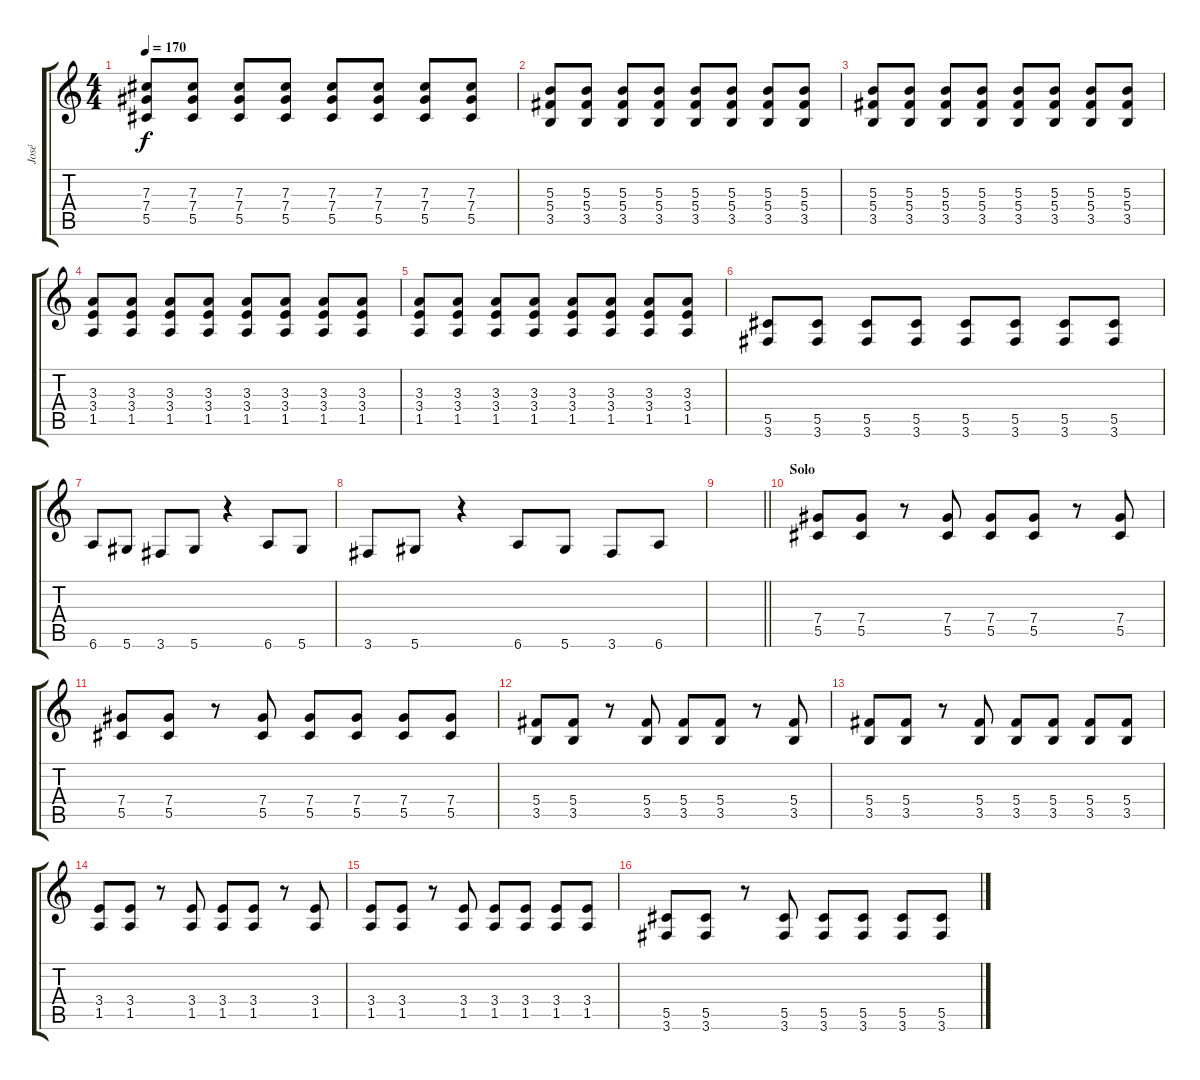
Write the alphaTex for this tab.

\track ("José" "José") {instrument overdrivenguitar}
\staff {score tabs}
\tuning (Eb4 Bb3 Gb3 Db3 Ab2 Eb2) {hide}
\ts (4 4)
\tempo 170
\clef g2
\ks c
(7.3 7.4 5.5).8{dy f} (7.3 7.4 5.5).8 (7.3 7.4 5.5).8 (7.3 7.4 5.5).8 (7.3 7.4 5.5).8 (7.3 7.4 5.5).8 (7.3 7.4 5.5).8 (7.3 7.4 5.5).8 |
(5.3 5.4 3.5).8 (5.3 5.4 3.5).8 (5.3 5.4 3.5).8 (5.3 5.4 3.5).8 (5.3 5.4 3.5).8 (5.3 5.4 3.5).8 (5.3 5.4 3.5).8 (5.3 5.4 3.5).8 |
(5.3 5.4 3.5).8 (5.3 5.4 3.5).8 (5.3 5.4 3.5).8 (5.3 5.4 3.5).8 (5.3 5.4 3.5).8 (5.3 5.4 3.5).8 (5.3 5.4 3.5).8 (5.3 5.4 3.5).8 |
(3.3 3.4 1.5).8 (3.3 3.4 1.5).8 (3.3 3.4 1.5).8 (3.3 3.4 1.5).8 (3.3 3.4 1.5).8 (3.3 3.4 1.5).8 (3.3 3.4 1.5).8 (3.3 3.4 1.5).8 |
(3.3 3.4 1.5).8 (3.3 3.4 1.5).8 (3.3 3.4 1.5).8 (3.3 3.4 1.5).8 (3.3 3.4 1.5).8 (3.3 3.4 1.5).8 (3.3 3.4 1.5).8 (3.3 3.4 1.5).8 |
(5.5 3.6).8 (5.5 3.6).8 (5.5 3.6).8 (5.5 3.6).8 (5.5 3.6).8 (5.5 3.6).8 (5.5 3.6).8 (5.5 3.6).8 |
6.6.8 5.6.8 3.6.8 5.6.8 r.4 6.6.8 5.6.8 |
3.6.8 5.6.8 r.4 6.6.8 5.6.8 3.6.8 6.6.8 |
\barLineRight lightlight
|
\section ("" "Solo")
(7.4 5.5).8 (7.4 5.5).8 r.8 (7.4 5.5).8 (7.4 5.5).8 (7.4 5.5).8 r.8 (7.4 5.5).8 |
(7.4 5.5).8 (7.4 5.5).8 r.8 (7.4 5.5).8 (7.4 5.5).8 (7.4 5.5).8 (7.4 5.5).8 (7.4 5.5).8 |
(5.4 3.5).8 (5.4 3.5).8 r.8 (5.4 3.5).8 (5.4 3.5).8 (5.4 3.5).8 r.8 (5.4 3.5).8 |
(5.4 3.5).8 (5.4 3.5).8 r.8 (5.4 3.5).8 (5.4 3.5).8 (5.4 3.5).8 (5.4 3.5).8 (5.4 3.5).8 |
(3.4 1.5).8 (3.4 1.5).8 r.8 (3.4 1.5).8 (3.4 1.5).8 (3.4 1.5).8 r.8 (3.4 1.5).8 |
(3.4 1.5).8 (3.4 1.5).8 r.8 (3.4 1.5).8 (3.4 1.5).8 (3.4 1.5).8 (3.4 1.5).8 (3.4 1.5).8 |
(5.5 3.6).8 (5.5 3.6).8 r.8 (5.5 3.6).8 (5.5 3.6).8 (5.5 3.6).8 (5.5 3.6).8 (5.5 3.6).8
